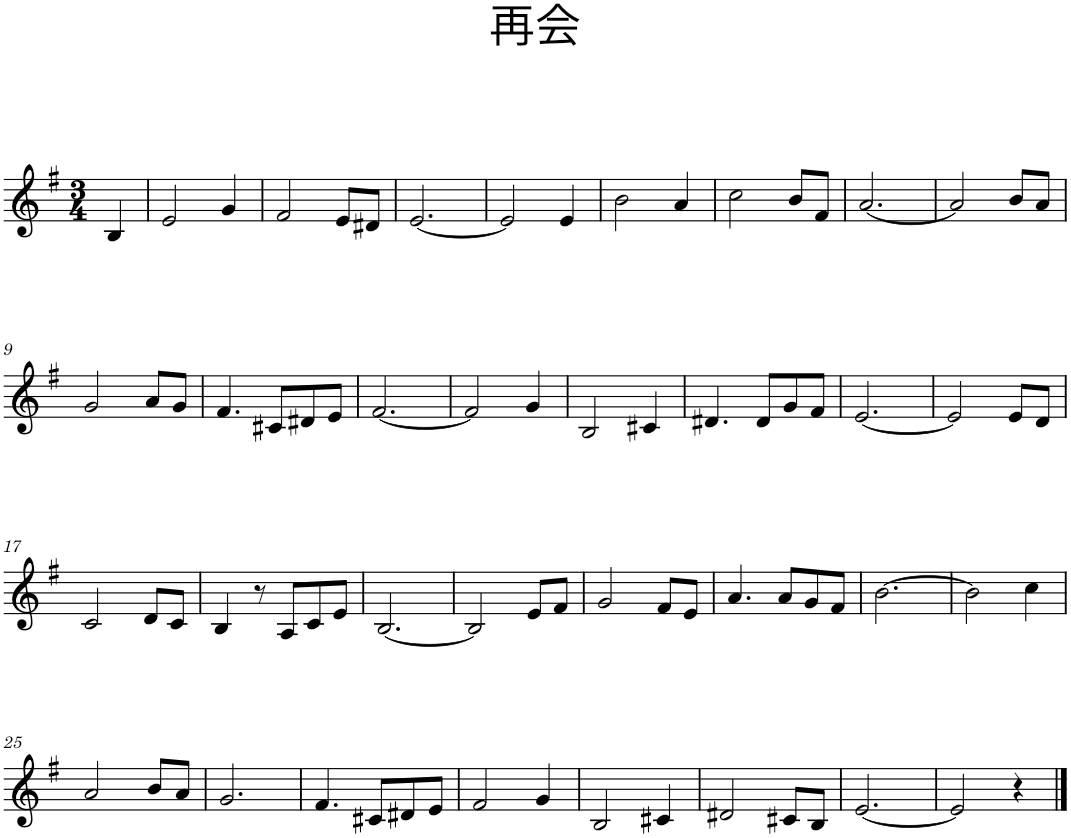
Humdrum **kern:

**kern
*part1
*staff1
*I"Piano
*I'Pno.
*clefG2
*k[f#]
*M3/4
=
4B/
=1
2e/
4g/
=2
2f#/
8e/L
8d#X/J
=3
[<2.e/
=4
2e/]
4e/
=5
2b\
4a/
=6
2cc\
8b/L
8f#/J
=7
[<2.a/
=8
2a/]
8b/L
8a/J
!!LO:LB:g=z
=9
2g/
8a/L
8g/J
=10
4.f#/
8c#X/L
8d#X/
8e/J
=11
[<2.f#/
=12
2f#/]
4g/
=13
2B/
4c#X/
=14
4.d#X/
8d#/L
8g/
8f#/J
=15
[<2.e/
=16
2e/]
8e/L
8d/J
!!LO:LB:g=z
=17
2c/
8d/L
8c/J
=18
4B/
8r
8A/L
8c/
8e/J
=19
[<2.B/
=20
2B/]
8e/L
8f#/J
=21
2g/
8f#/L
8e/J
=22
4.a/
8a/L
8g/
8f#/J
=23
[>2.b\
=24
2b\]
4cc\
!!LO:LB:g=z
=25
2a/
8b/L
8a/J
=26
2.g/
=27
4.f#/
8c#X/L
8d#X/
8e/J
=28
2f#/
4g/
=29
2B/
4c#X/
=30
2d#X/
8c#X/L
8B/J
=31
[<2.e/
=32
2e/]
4r
==
*-
